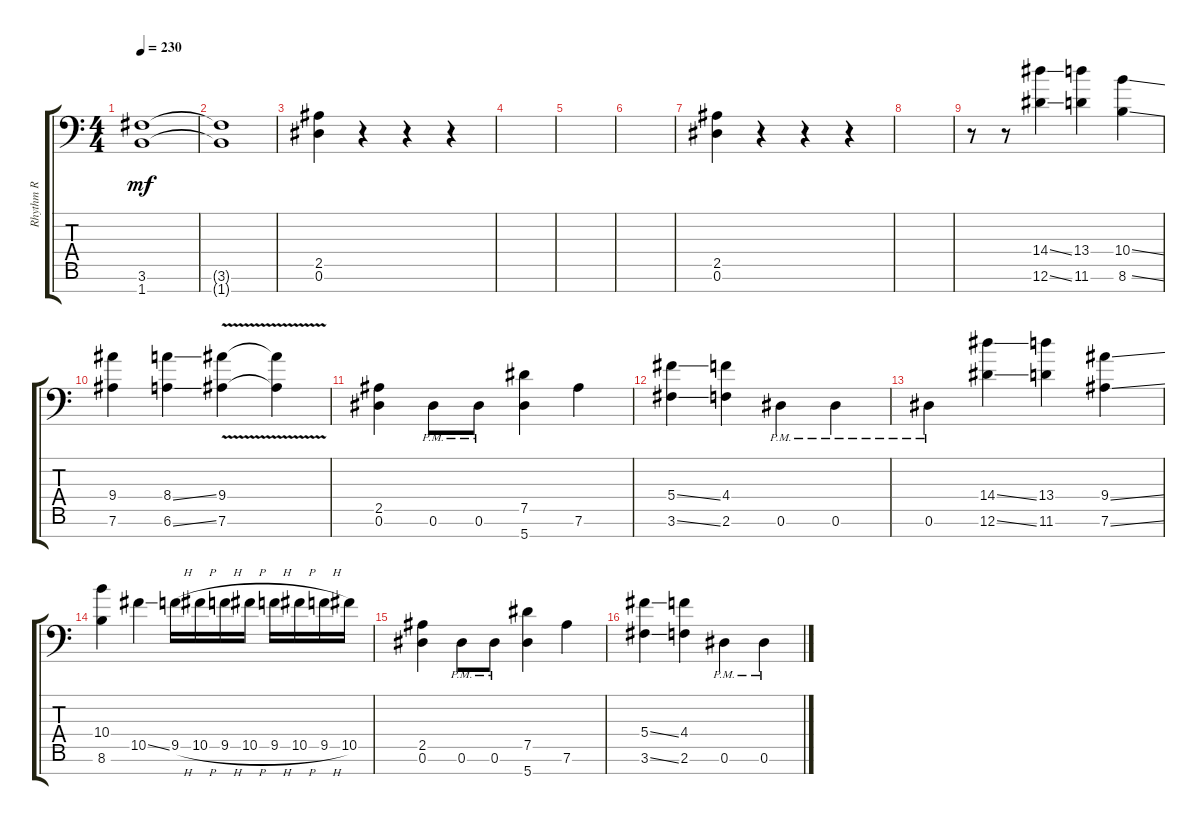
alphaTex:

\track ("Rhythm R" "Rhythm R") {instrument distortionguitar}
\staff {score tabs}
\tuning (Eb4 Bb3 Gb3 Db3 Ab2 Eb2 Bb1) {hide}
\ts (4 4)
\tempo 230
\clef f4
\ks c
(3.6{t} 1.7{t}).1{dy mf} |
(3.6{t} 1.7{t}).1 |
(2.5 0.6).4 r.4 r.4 r.4 |
|
|
|
(2.5 0.6).4 r.4 r.4 r.4 |
|
r.8 r.8 (14.4{ss} 12.6{ss}).4 (13.4 11.6).4 (10.4{ss} 8.6{ss}).4 |
(9.4 7.6).4 (8.4{ss} 6.6{ss}).4 (9.4{v} 7.6).4 (9.4{t} 7.6{t}).4 |
(2.5 0.6).4 0.6{pm}.8 0.6{pm}.8 (7.5 5.7).4 7.6.4 |
(5.4{ss} 3.6{ss}).4 (4.4 2.6).4 0.6{pm}.4 0.6{pm}.4 |
0.6{pm}.4 (14.4{ss} 12.6{ss}).4 (13.4 11.6).4 (9.4{ss} 7.6{ss}).4 |
(10.4 8.6).4 10.5{ss}.4 9.5{h}.16 10.5{h}.16 9.5{h}.16 10.5{h}.16 9.5{h}.16 10.5{h}.16 9.5{h}.16 10.5.16 |
(2.5 0.6).4 0.6{pm}.8 0.6{pm}.8 (7.5 5.7).4 7.6.4 |
(5.4{ss} 3.6{ss}).4 (4.4 2.6).4 0.6{pm}.4 0.6{pm}.4
